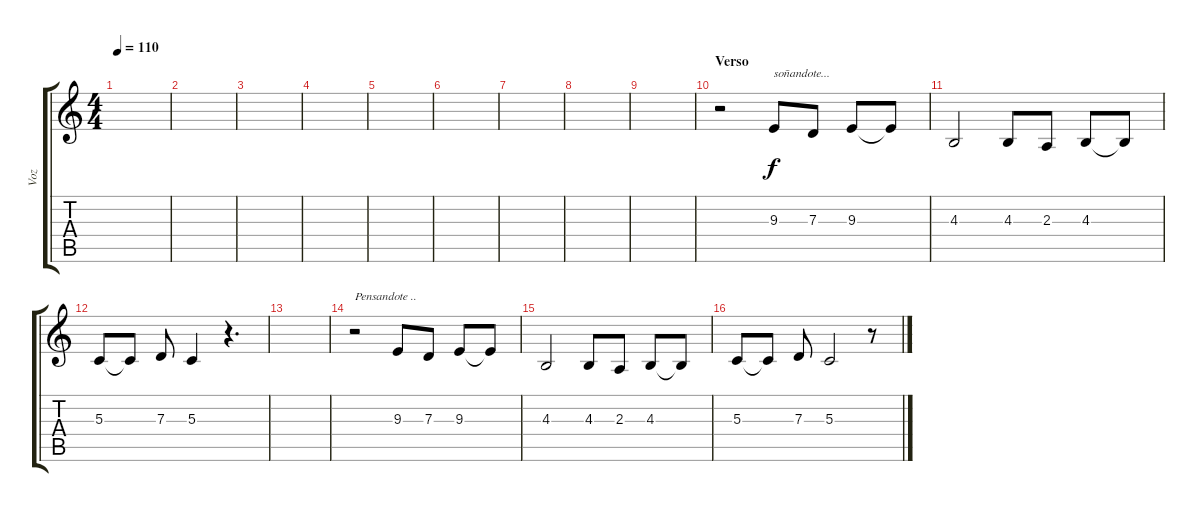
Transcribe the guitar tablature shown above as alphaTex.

\track ("Voz" "Voz") {instrument violin}
\staff {score tabs}
\tuning (E4 B3 G3 D3 A2 E2) {hide}
\ts (4 4)
\tempo 110
\clef g2
\ks c
|
|
|
|
|
|
|
|
|
\section ("" "Verso")
r.2 9.3.8{txt "soñandote..."} 7.3.8 9.3.8 9.3{t}.8 |
4.3.2 4.3.8 2.3.8 4.3.8 4.3{t}.8 |
5.3.8 5.3{t}.8 7.3.8 5.3.4 r.4{d} |
|
r.2{txt "Pensandote .."} 9.3.8 7.3.8 9.3.8 9.3{t}.8 |
4.3.2 4.3.8 2.3.8 4.3.8 4.3{t}.8 |
5.3.8 5.3{t}.8 7.3.8 5.3.2 r.8
